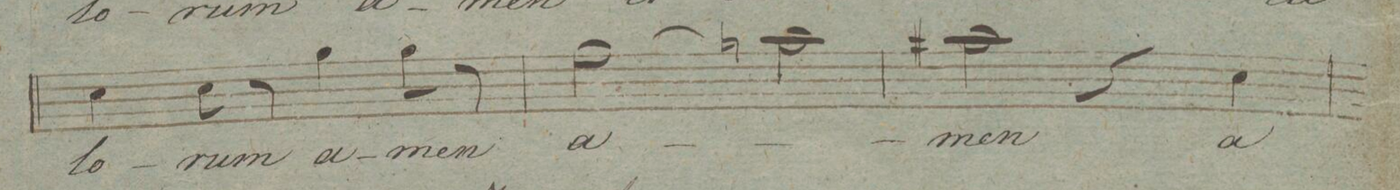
**kern	**text	**dynam
*I"Tenore.	*	*
*clefC4	*	*
*k[f#c#g#d#]	*	*
*met(c|)	*	*
*M2/2	*	*
4B\	-lo-	.
8B\	-rum	.
8r	.	.
4f#\	a-	.
8f#\	-men	.
8r	.	.
=103	=103	=103
(2e\	a-	.
2gn\)	.	.
=104	=104	=104
2g#X\	-men	.
4r	.	.
4B\	a-	.
=105	=105	=105
*-	*-	*-
